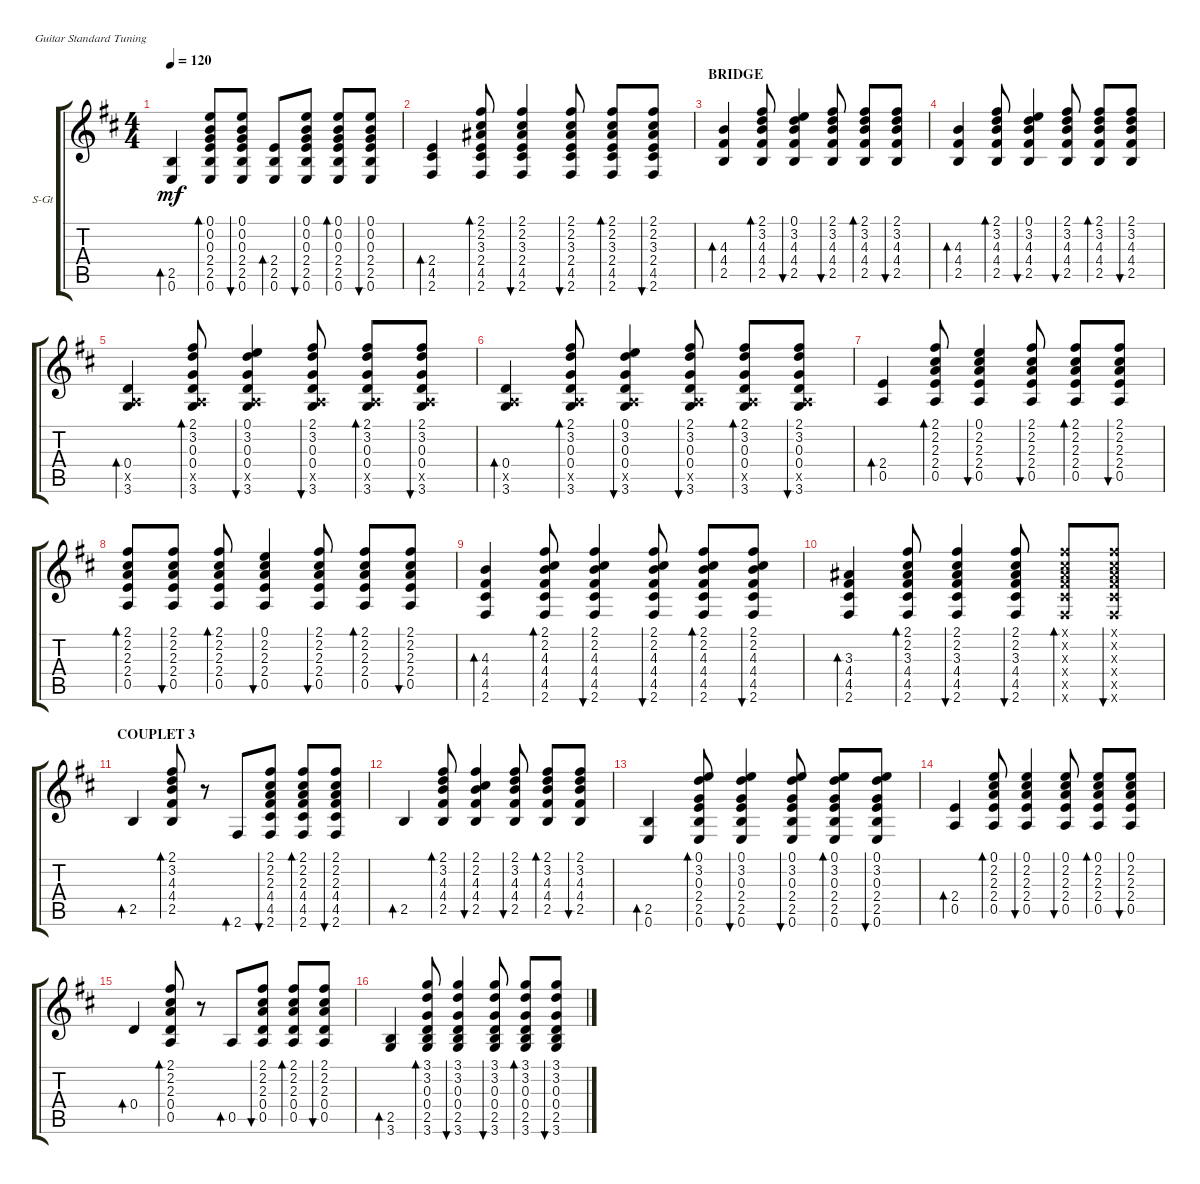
\defaultSystemsLayout 4
\bracketExtendMode groupsimilarinstruments
\firstSystemTrackNameOrientation horizontal
\otherSystemsTrackNameOrientation horizontal
\track ("Steel Guitar" "S-Gt") {instrument acousticguitarsteel}
\staff {score tabs}
\tuning (E4 B3 G3 D3 A2 E2)
\ts (4 4)
\tempo 120
\clef g2
\ks bminor
(2.5 0.6).4{bd 30 dy mf} (2.5 2.4 0.3 0.2 0.1 0.6).8{bd 30} (2.5 2.4 0.3 0.2 0.1 0.6).8{bu 30} (2.5 0.6 2.4).8{bd 30} (2.5 2.4 0.3 0.2 0.1 0.6).8{bu 30} (2.5 2.4 0.3 0.2 0.1 0.6).8{bd 30} (2.5 2.4 0.3 0.2 0.1 0.6).8{bu 30} |
(4.5 2.4 2.6).4{bd 30} (4.5 2.4 3.3 2.2 2.1 2.6).8{bd 30} (4.5 2.4 3.3 2.2 2.1 2.6).4{bu 30} (4.5 2.4 3.3 2.2 2.1 2.6).8{bu 30} (4.5 2.4 3.3 2.2 2.1 2.6).8{bd 30} (4.5 2.4 3.3 2.2 2.1 2.6).8{bu 30} |
\section ("" "BRIDGE")
(2.5 4.4 4.3).4{bd 30} (2.5 4.4 4.3 3.2 2.1).8{bd 30} (2.5 4.4 4.3 3.2 0.1).4{bu 30} (2.5 4.4 4.3 3.2 2.1).8{bu 30} (2.5 4.4 4.3 3.2 2.1).8{bd 30} (2.5 4.4 4.3 3.2 2.1).8{bu 30} |
(2.5 4.4 4.3).4{bd 30} (2.5 4.4 4.3 3.2 2.1).8{bd 30} (2.5 4.4 4.3 3.2 0.1).4{bu 30} (2.5 4.4 4.3 3.2 2.1).8{bu 30} (2.5 4.4 4.3 3.2 2.1).8{bd 30} (2.5 4.4 4.3 3.2 2.1).8{bu 30} |
(0.5{x} 3.6 0.4).4{bd 30} (0.5{x} 0.4 0.3 3.2 2.1 3.6).8{bd 30} (0.5{x} 0.4 0.3 3.2 0.1 3.6).4{bu 30} (0.5{x} 0.4 0.3 3.2 2.1 3.6).8{bu 30} (0.5{x} 0.4 0.3 3.2 2.1 3.6).8{bd 30} (0.5{x} 0.4 0.3 3.2 2.1 3.6).8{bu 30} |
(0.5{x} 3.6 0.4).4{bd 30} (0.5{x} 0.4 0.3 3.2 2.1 3.6).8{bd 30} (0.5{x} 0.4 0.3 3.2 0.1 3.6).4{bu 30} (0.5{x} 0.4 0.3 3.2 2.1 3.6).8{bu 30} (0.5{x} 0.4 0.3 3.2 2.1 3.6).8{bd 30} (0.5{x} 0.4 0.3 3.2 2.1 3.6).8{bu 30} |
(0.5 2.4).4{bd 30} (0.5 2.4 2.3 2.2 2.1).8{bd 30} (0.5 2.4 2.3 2.2 0.1).4{bu 30} (0.5 2.4 2.3 2.2 2.1).8{bu 30} (0.5 2.4 2.3 2.2 2.1).8{bd 30} (0.5 2.4 2.3 2.2 2.1).8{bu 30} |
(0.5 2.4 2.3 2.2 2.1).8{bd 30} (0.5 2.4 2.3 2.2 2.1).8{bu 30} (0.5 2.4 2.3 2.2 2.1).8{bd 30} (0.5 2.4 2.3 2.2 0.1).4{bu 30} (0.5 2.4 2.3 2.2 2.1).8{bu 30} (0.5 2.4 2.3 2.2 2.1).8{bd 30} (0.5 2.4 2.3 2.2 2.1).8{bu 30} |
(4.5 4.4 2.6 4.3).4{bd 30} (4.5 4.4 4.3 2.2 2.1 2.6).8{bd 30} (4.5 4.4 4.3 2.2 2.1 2.6).4{bu 30} (4.5 4.4 4.3 2.2 2.1 2.6).8{bu 30} (4.5 4.4 4.3 2.2 2.1 2.6).8{bd 30} (4.5 4.4 4.3 2.2 2.1 2.6).8{bu 30} |
(4.5 4.4 2.6 3.3).4{bd 30} (4.5 4.4 3.3 2.2 2.1 2.6).8{bd 30} (4.5 4.4 3.3 2.2 2.1 2.6).4{bu 30} (4.5 4.4 3.3 2.2 2.1 2.6).8{bu 30} (4.5{x} 4.4{x} 3.3{x} 2.2{x} 2.1{x} 2.6{x}).8{bd 30} (4.5{x} 4.4{x} 3.3{x} 2.2{x} 2.1{x} 2.6{x}).8{bu 30} |
\section ("" "COUPLET 3")
2.5.4{bd 30} (2.5 4.4 4.3 3.2 2.1).8{bd 30} r.8 2.6.8{bd 30} (2.6 4.5 4.4 2.3 2.2 2.1).8{bu 30} (2.6 4.5 4.4 2.3 2.2 2.1).8{bd 30} (2.6 4.5 4.4 2.3 2.2 2.1).8{bu 30} |
2.5.4{bd 30} (2.5 4.4 4.3 3.2 2.1).8{bd 30} (2.5 4.4 4.3 2.2 2.1).4{bu 30} (2.5 4.4 4.3 3.2 2.1).8{bu 30} (2.5 4.4 4.3 3.2 2.1).8{bd 30} (2.5 4.4 4.3 3.2 2.1).8{bu 30} |
(2.5 0.6).4{bd 30} (2.5 2.4 0.3 3.2 0.1 0.6).8{bd 30} (2.5 2.4 0.3 3.2 0.1 0.6).4{bu 30} (2.5 2.4 0.3 3.2 0.1 0.6).8{bu 30} (2.5 2.4 0.3 3.2 0.1 0.6).8{bd 30} (2.5 2.4 0.3 3.2 0.1 0.6).8{bu 30} |
(0.5 2.4).4{bd 30} (0.5 2.4 2.3 2.2 0.1).8{bd 30} (0.5 2.4 2.3 2.2 0.1).4{bu 30} (0.5 2.4 2.3 2.2 0.1).8{bu 30} (0.5 2.4 2.3 2.2 0.1).8{bd 30} (0.5 2.4 2.3 2.2 0.1).8{bu 30} |
0.4.4{bd 30} (0.5 0.4 2.3 2.2 2.1).8{bd 30} r.8 0.5.8{bd 30} (0.5 0.4 2.3 2.2 2.1).8{bu 30} (0.5 0.4 2.3 2.2 2.1).8{bd 30} (0.5 0.4 2.3 2.2 2.1).8{bu 30} |
(2.5 3.6).4{bd 30} (2.5 0.4 0.3 3.2 3.1 3.6).8{bd 30} (2.5 0.4 0.3 3.2 3.1 3.6).4{bu 30} (2.5 0.4 0.3 3.2 3.1 3.6).8{bu 30} (2.5 0.4 0.3 3.2 3.1 3.6).8{bd 30} (2.5 0.4 0.3 3.2 3.1 3.6).8{bu 30}
